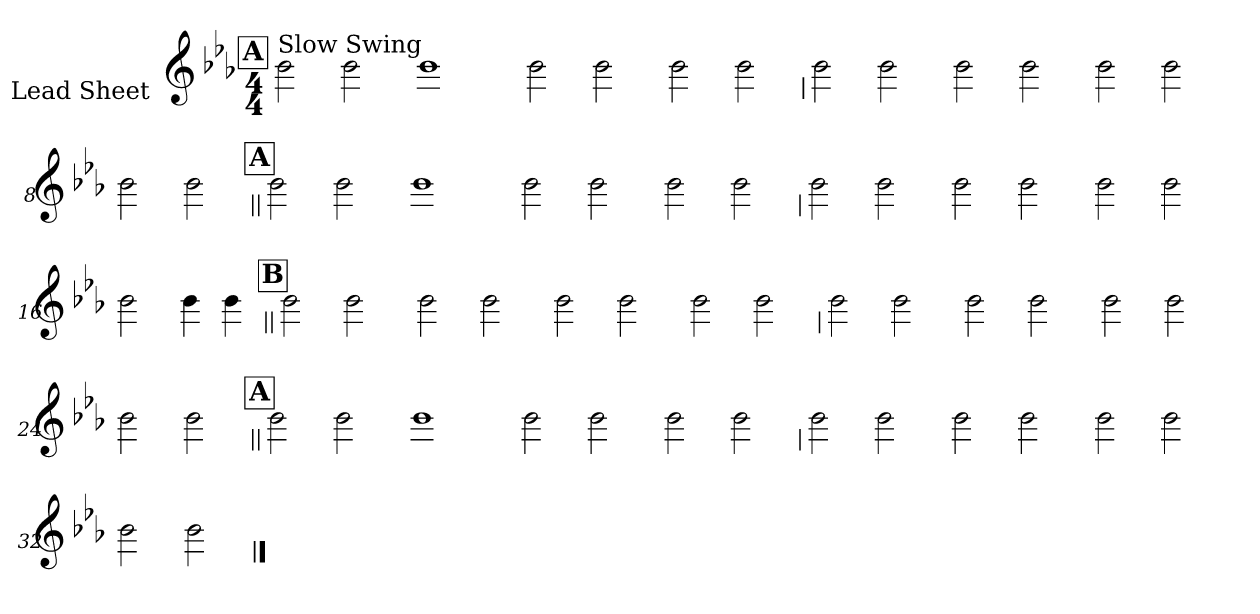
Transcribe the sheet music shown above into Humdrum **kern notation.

**kern
*part1
*staff1
*I"Lead Sheet
*stria0
*clefG2
*k[b-e-a-]
*E-:
*M4/4
!!LO:REH:place=s1:a:t=A
=1||
!LO:TX:a:t=Slow Swing
2b-
2b-
=2-
1b-
=3-
2b-
2b-
=4-
2b-
2b-
!!LO:LB:g=z
=5
2b-
2b-
=6-
2b-
2b-
=7-
2b-
2b-
=8-
2b-
2b-
!!LO:LB:g=z
!!LO:REH:place=s1:a:t=A
=9||
2b-
2b-
=10-
1b-
=11-
2b-
2b-
=12-
2b-
2b-
!!LO:LB:g=z
=13
2b-
2b-
=14-
2b-
2b-
=15-
2b-
2b-
=16-
2b-
4b-
4b-
!!LO:LB:g=z
!!LO:REH:place=s1:a:t=B
=17||
2b-
2b-
=18-
2b-
2b-
=19-
2b-
2b-
=20-
2b-
2b-
!!LO:LB:g=z
=21
2b-
2b-
=22-
2b-
2b-
=23-
2b-
2b-
=24-
2b-
2b-
!!LO:LB:g=z
!!LO:REH:place=s1:a:t=A
=25||
2b-
2b-
=26-
1b-
=27-
2b-
2b-
=28-
2b-
2b-
!!LO:LB:g=z
=29
2b-
2b-
=30-
2b-
2b-
=31-
2b-
2b-
=32-
2b-
2b-
==
*-
